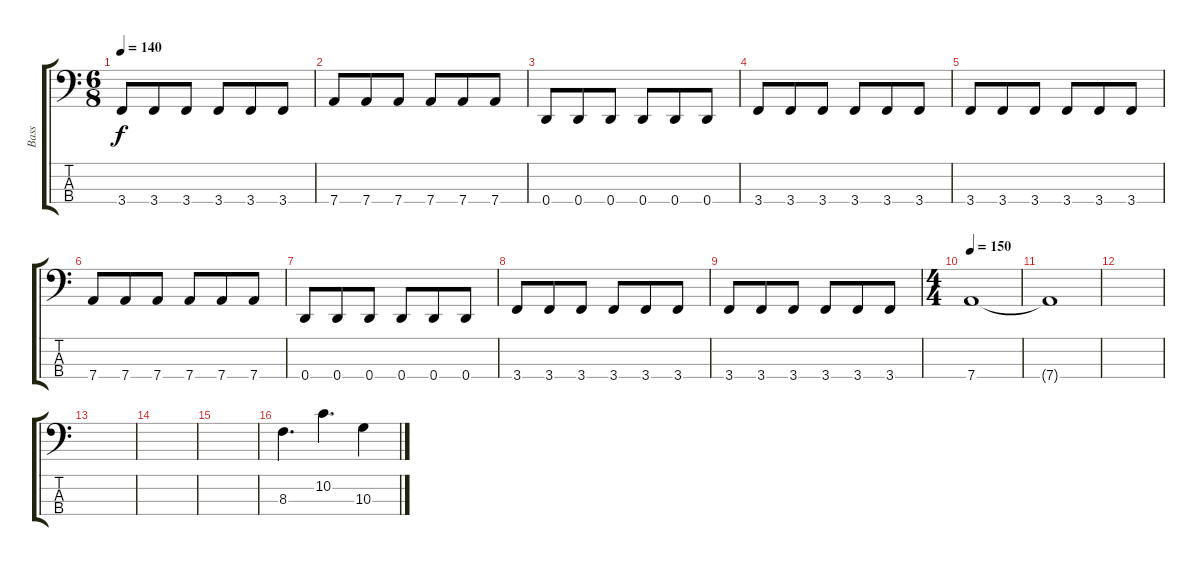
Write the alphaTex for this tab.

\track ("Bass" "Bass") {instrument electricbasspick}
\staff {score tabs}
\tuning (G2 D2 A1 D1) {hide}
\ts (6 8)
\tempo 140
\clef f4
\ks c
3.4.8{dy f} 3.4.8 3.4.8 3.4.8 3.4.8 3.4.8 |
7.4.8 7.4.8 7.4.8 7.4.8 7.4.8 7.4.8 |
0.4.8 0.4.8 0.4.8 0.4.8 0.4.8 0.4.8 |
3.4.8 3.4.8 3.4.8 3.4.8 3.4.8 3.4.8 |
3.4.8 3.4.8 3.4.8 3.4.8 3.4.8 3.4.8 |
7.4.8 7.4.8 7.4.8 7.4.8 7.4.8 7.4.8 |
0.4.8 0.4.8 0.4.8 0.4.8 0.4.8 0.4.8 |
3.4.8 3.4.8 3.4.8 3.4.8 3.4.8 3.4.8 |
3.4.8 3.4.8 3.4.8 3.4.8 3.4.8 3.4.8 |
\ts (4 4)
\tempo 150
7.4.1 |
7.4{t}.1 |
|
|
|
|
8.3.4{d} 10.2.4{d} 10.3.4
